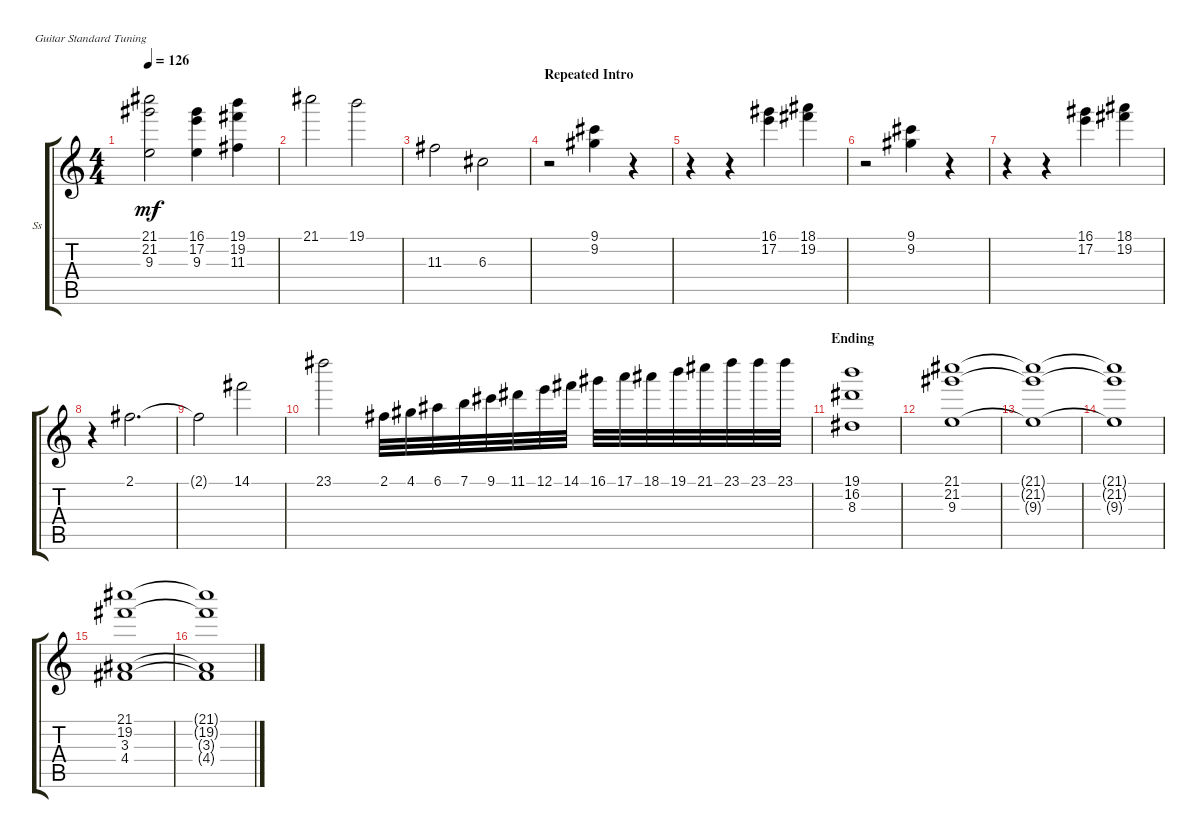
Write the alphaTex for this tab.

\defaultSystemsLayout 4
\bracketExtendMode groupsimilarinstruments
\firstSystemTrackNameOrientation horizontal
\otherSystemsTrackNameOrientation horizontal
\track ("Strings" "Ss") {instrument acousticguitarsteel}
\staff {score tabs}
\tuning (E4 B3 G3 D3 A2 E2)
\ts (4 4)
\tempo 126
\clef g2
\scale
0.333333
\ks c
(21.1{t} 21.2{t} 9.3{t}).2{dy mf} (16.1 17.2 9.3).4 (19.1 19.2 11.3).4 |
\scale
0.333333 21.1.2 19.1.2 |
\scale
0.333333 11.3.2 6.3.2 |
\section ("" "Repeated Intro")
\scale
0.333333 r.2 (9.1 9.2).4 r.4 |
\scale
0.333333 r.4 r.4 (16.1 17.2).4 (18.1 19.2).4 |
\scale
0.333333 r.2 (9.1 9.2).4 r.4 |
\scale
0.333333 r.4 r.4 (16.1 17.2).4 (18.1 19.2).4 |
\scale
0.333333 r.4 2.1.2{d} |
\scale
0.333333 2.1{t}.2 14.1.2 |
\scale
0.333333 23.1.2 2.1.32 4.1.32 6.1.32 7.1.32 9.1.32 11.1.32 12.1.32 14.1.32 16.1.32 17.1.32 18.1.32 19.1.32 21.1.32 23.1.32 23.1.32 23.1.32 |
\section ("" "Ending")
\scale
0.333333 (19.1 16.2 8.3).1 |
\scale
0.333333 (21.1 21.2 9.3).1 |
\scale
0.333333 (21.1{t} 21.2{t} 9.3{t}).1 |
\scale
0.333333 (21.1{t} 21.2{t} 9.3{t}).1 |
\scale
0.333333 (21.1 19.2 3.3 4.4).1 |
\scale
0.333333 (21.1{t} 19.2{t} 3.3{t} 4.4{t}).1
